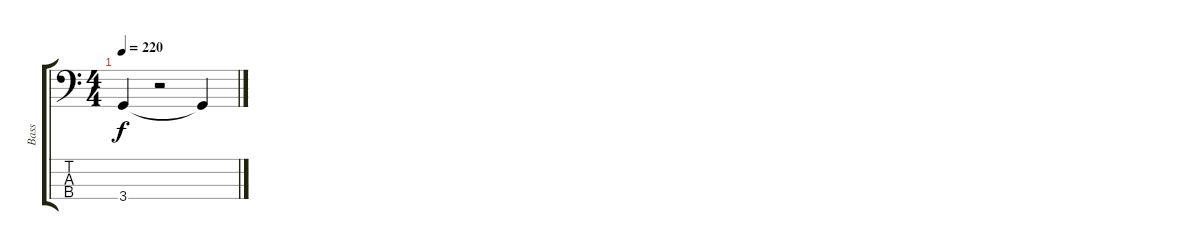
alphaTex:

\track ("Bass" "Bass") {instrument electricbassfinger}
\staff {score tabs}
\tuning (G2 D2 A1 E1) {hide}
\ts (4 4)
\tempo 220
\clef f4
\ks c
3.4{t}.4{dy f} r.2 3.4{t}.4
